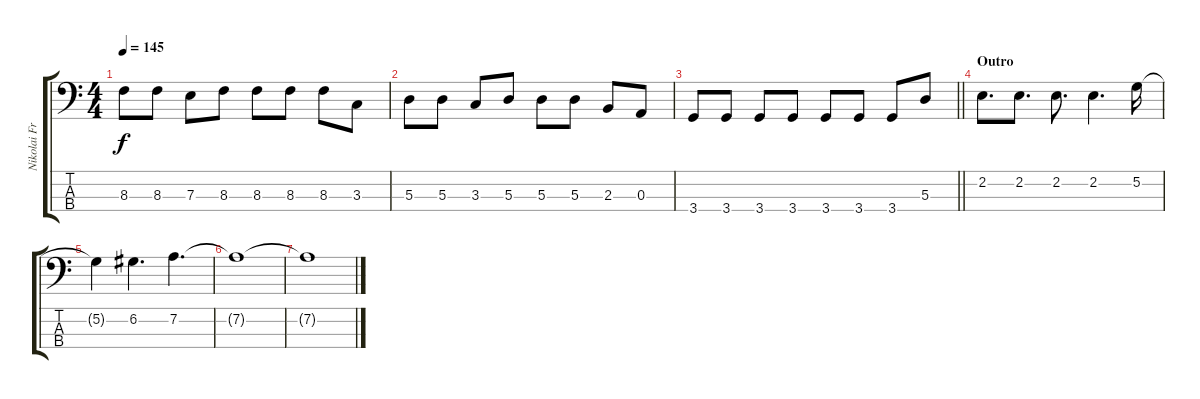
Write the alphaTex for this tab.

\track ("Nikolai Fraiture" "Nikolai Fr") {instrument electricbassfinger}
\staff {score tabs}
\tuning (G2 D2 A1 E1) {hide}
\ts (4 4)
\tempo 145
\clef f4
\ks c
8.3.8{dy f} 8.3.8 7.3.8 8.3.8 8.3.8 8.3.8 8.3.8 3.3.8 |
5.3.8 5.3.8 3.3.8 5.3.8 5.3.8 5.3.8 2.3.8 0.3.8 |
\barLineRight lightlight
3.4.8 3.4.8 3.4.8 3.4.8 3.4.8 3.4.8 3.4.8 5.3.8 |
\section ("" "Outro")
2.2.8{d} 2.2.8{d} 2.2.8{d} 2.2.4{d} 5.2.16 |
5.2{t}.4 6.2.4{d} 7.2.4{d} |
7.2{t}.1 |
7.2{t}.1
